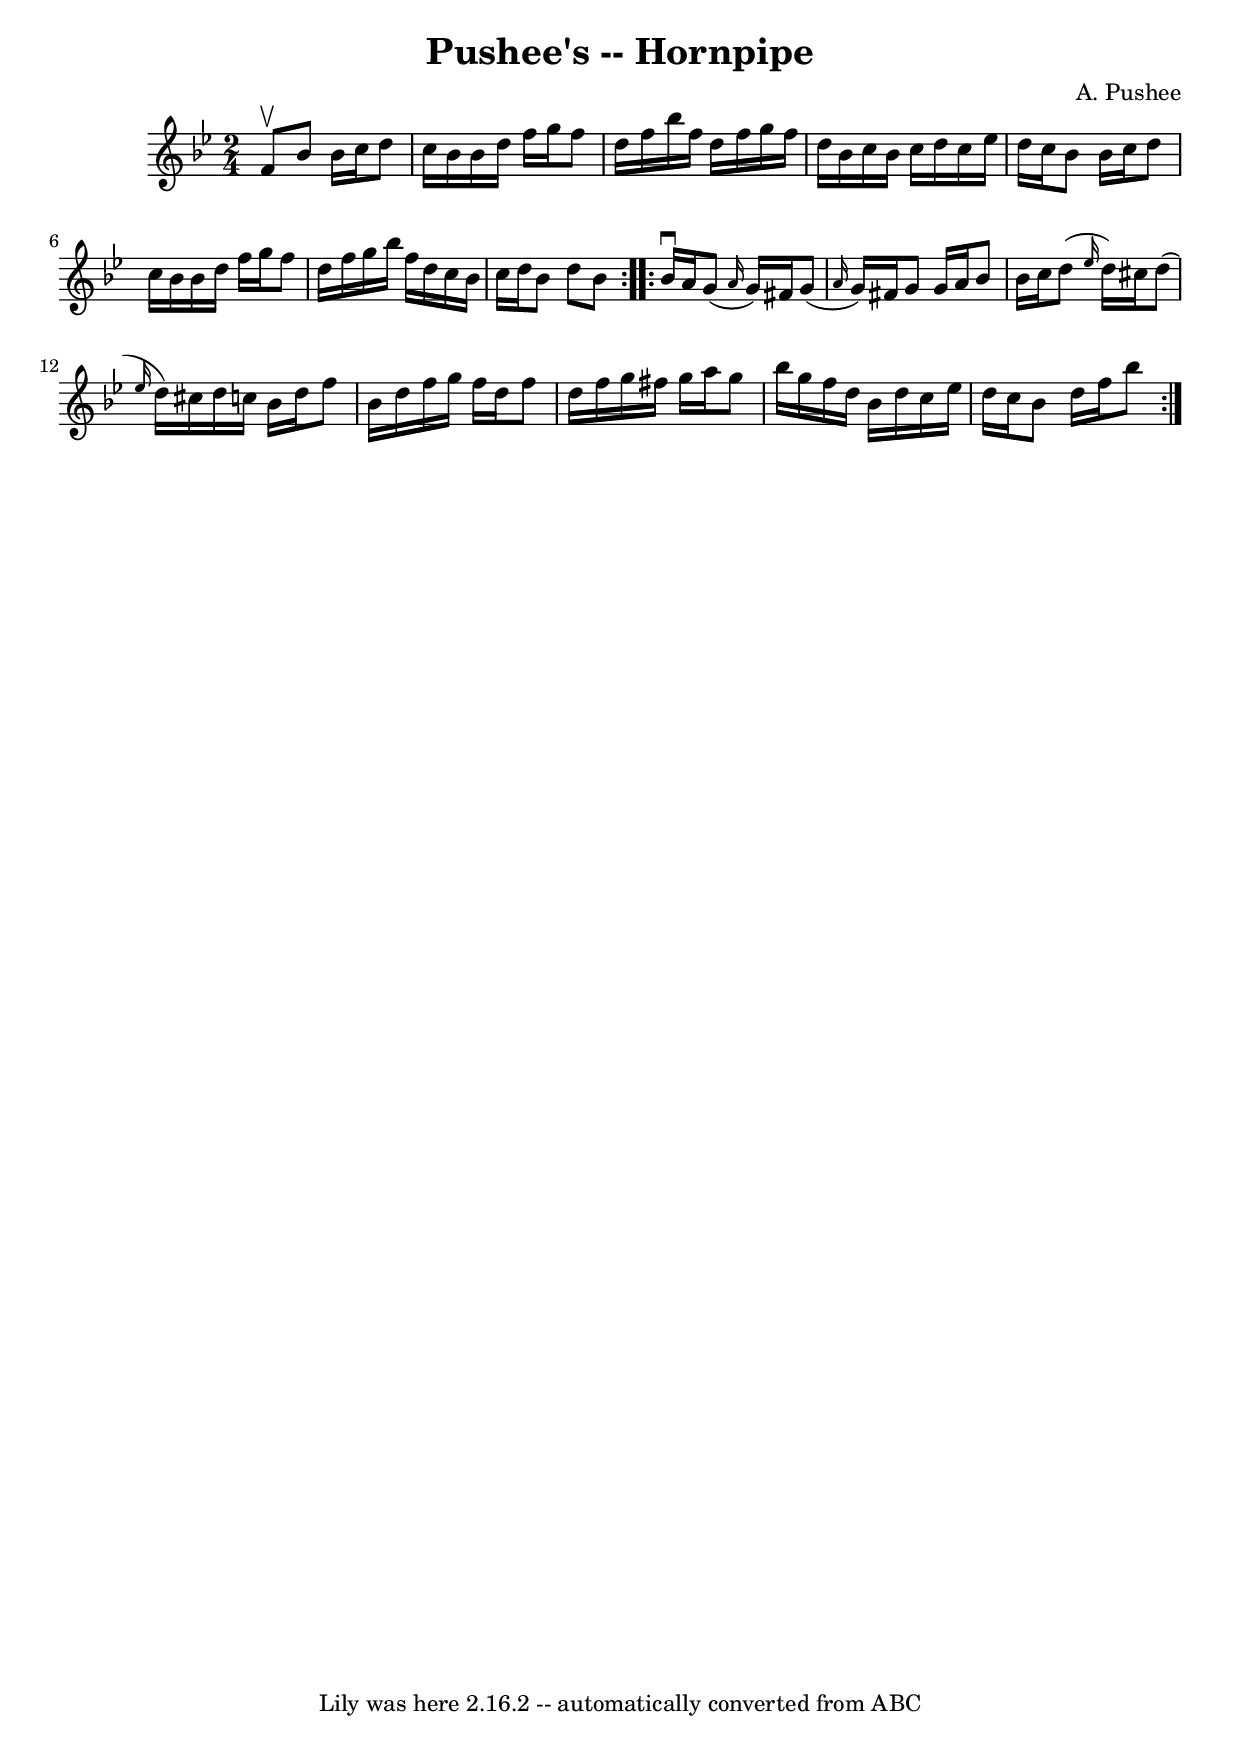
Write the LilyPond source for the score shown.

\version "2.7.40"
\include "Mammoth.ily"
\header {
	book = "Cole's 1000 Fiddle Tunes"
	composer = "A. Pushee"
	crossRefNumber = "1"
	footnotes = ""
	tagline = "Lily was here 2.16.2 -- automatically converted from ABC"
	title = "Pushee's -- Hornpipe"
}
voicedefault =  {
\set Score.defaultBarType = "empty"

\repeat volta 2 {
\time 2/4 \key bes \major f'8^\upbow |
 bes'8 bes'16 c''16    
d''8 c''16 bes'16  |
 bes'16 d''16 f''16 g''16 f''8   
 d''16 f''16  |
 bes''16 f''16 d''16 f''16 g''16    
f''16 d''16 bes'16  |
 c''16 bes'16 c''16 d''16 c''16 
 ees''16 d''16 c''16  |
 bes'8 bes'16 c''16 d''8    
c''16 bes'16  |
 bes'16 d''16 f''16 g''16 f''8 d''16  
 f''16  |
 g''16 bes''16 f''16 d''16 c''16 bes'16    
c''16 d''16  |
 bes'8 d''8 bes'8  }     \repeat volta 2 {   
bes'16^\downbow a'16  |
 g'8 (\grace { a'16  } g'16)   
fis'16 g'8 (\grace { a'16  } g'16) fis'16  |
 g'8 g'16 
 a'16 bes'8 bes'16 c''16  |
 d''8 (\grace { ees''16  }   
d''16) cis''16 d''8 (\grace { ees''16  } d''16) cis''!16  
|
 d''16 c''!16 bes'16 d''16 f''8 bes'16 d''16  
|
 f''16 g''16 f''16 d''16 f''8 d''16 f''16  
|
 g''16 fis''16 g''16 a''16 g''8 bes''16 g''16  
|
 f''16 d''16 bes'16 d''16 c''16 ees''16 d''16    
c''16  |
 bes'8 d''16 f''16 bes''8  }   
}

\score{
    <<

	\context Staff="default"
	{
	    \voicedefault 
	}

    >>
	\layout {
	}
	\midi {}
}
